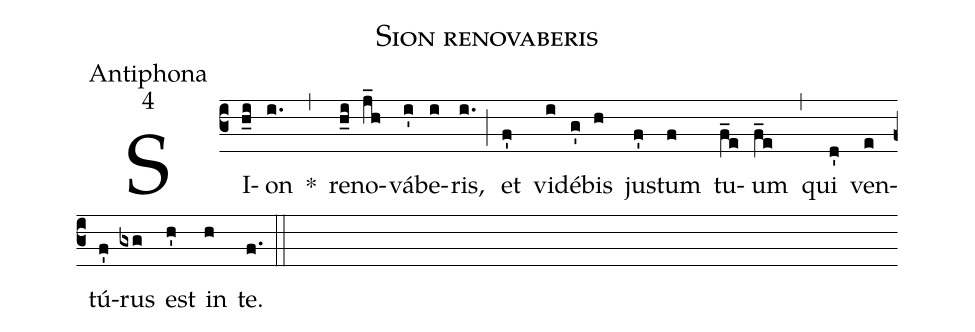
name:Sion renovaberis;
office-part:Antiphona;
mode:4;
%%
(c3) SI(h_i)on(i.) *(,) re(h_i)no(j_h)vá(i')be(i)ris,(i.) (;) et(f') vi(i)dé(g')bis(h) ju(f')stum(f) tu(f_e)um(f_e) (,) qui(d') ven(e)tú(f')rus(gxg) est(h') in(h) te.(f.) (::)
